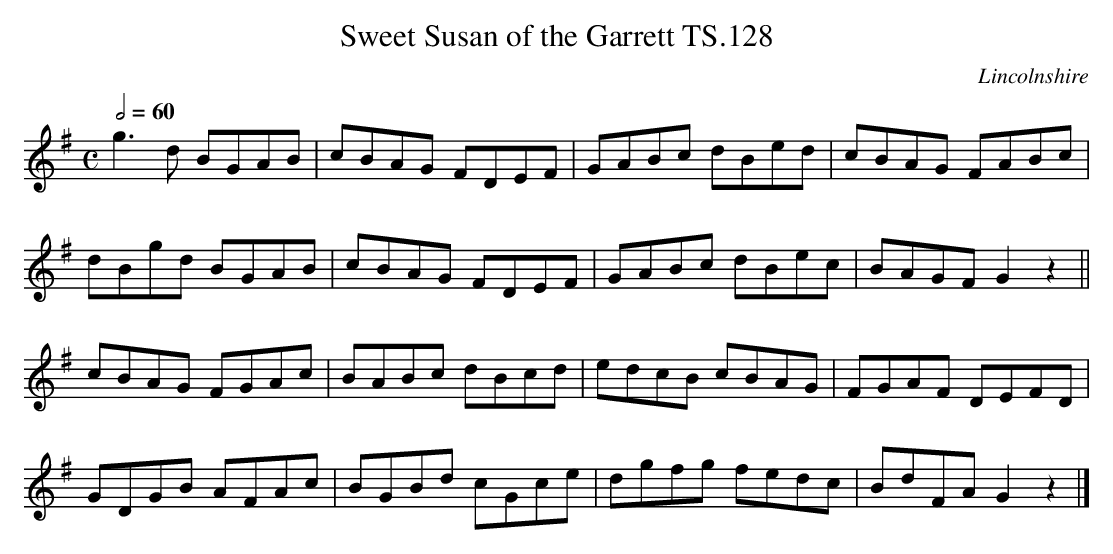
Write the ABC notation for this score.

X:1
T:Sweet Susan of the Garrett TS.128
L:1/8
M:C
O:Lincolnshire
Q:1/2=60
K:G
g3d BGAB|cBAG FDEF|GABc dBed|cBAG FABc|!
dBgd BGAB|cBAG FDEF|GABc dBec|BAGFG2z2||!
cBAG FGAc|BABc dBcd|edcB cBAG|FGAF DEFD|!
GDGB AFAc|BGBd cGce|dgfg fedc|BdFAG2z2|]
